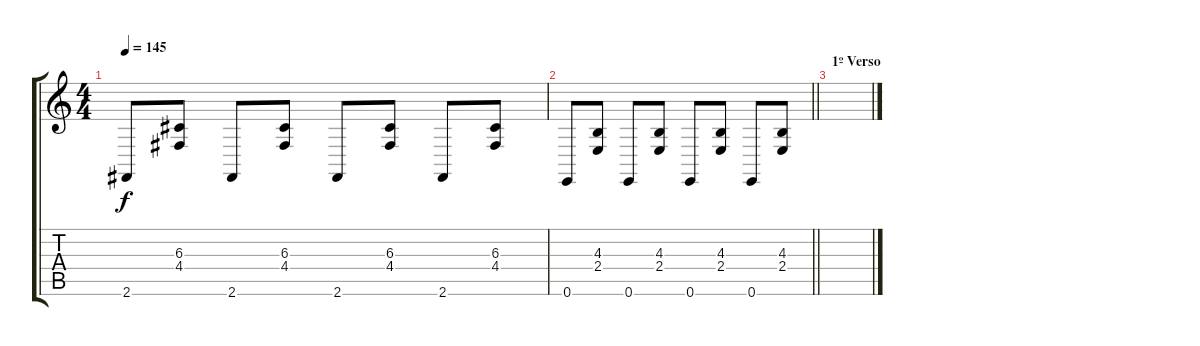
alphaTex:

\track "" {instrument pad3polysynth}
\staff {score tabs}
\tuning (E4 B3 G3 D3 A2 E2) {hide}
\ts (4 4)
\tempo 145
\clef g2
\ks c
2.6.8{dy f} (6.3 4.4).8 2.6.8 (6.3 4.4).8 2.6.8 (6.3 4.4).8 2.6.8 (6.3 4.4).8 |
\barLineRight lightlight
0.6.8 (4.3 2.4).8 0.6.8 (4.3 2.4).8 0.6.8 (4.3 2.4).8 0.6.8 (4.3 2.4).8 |
\section ("" "1º Verso")
